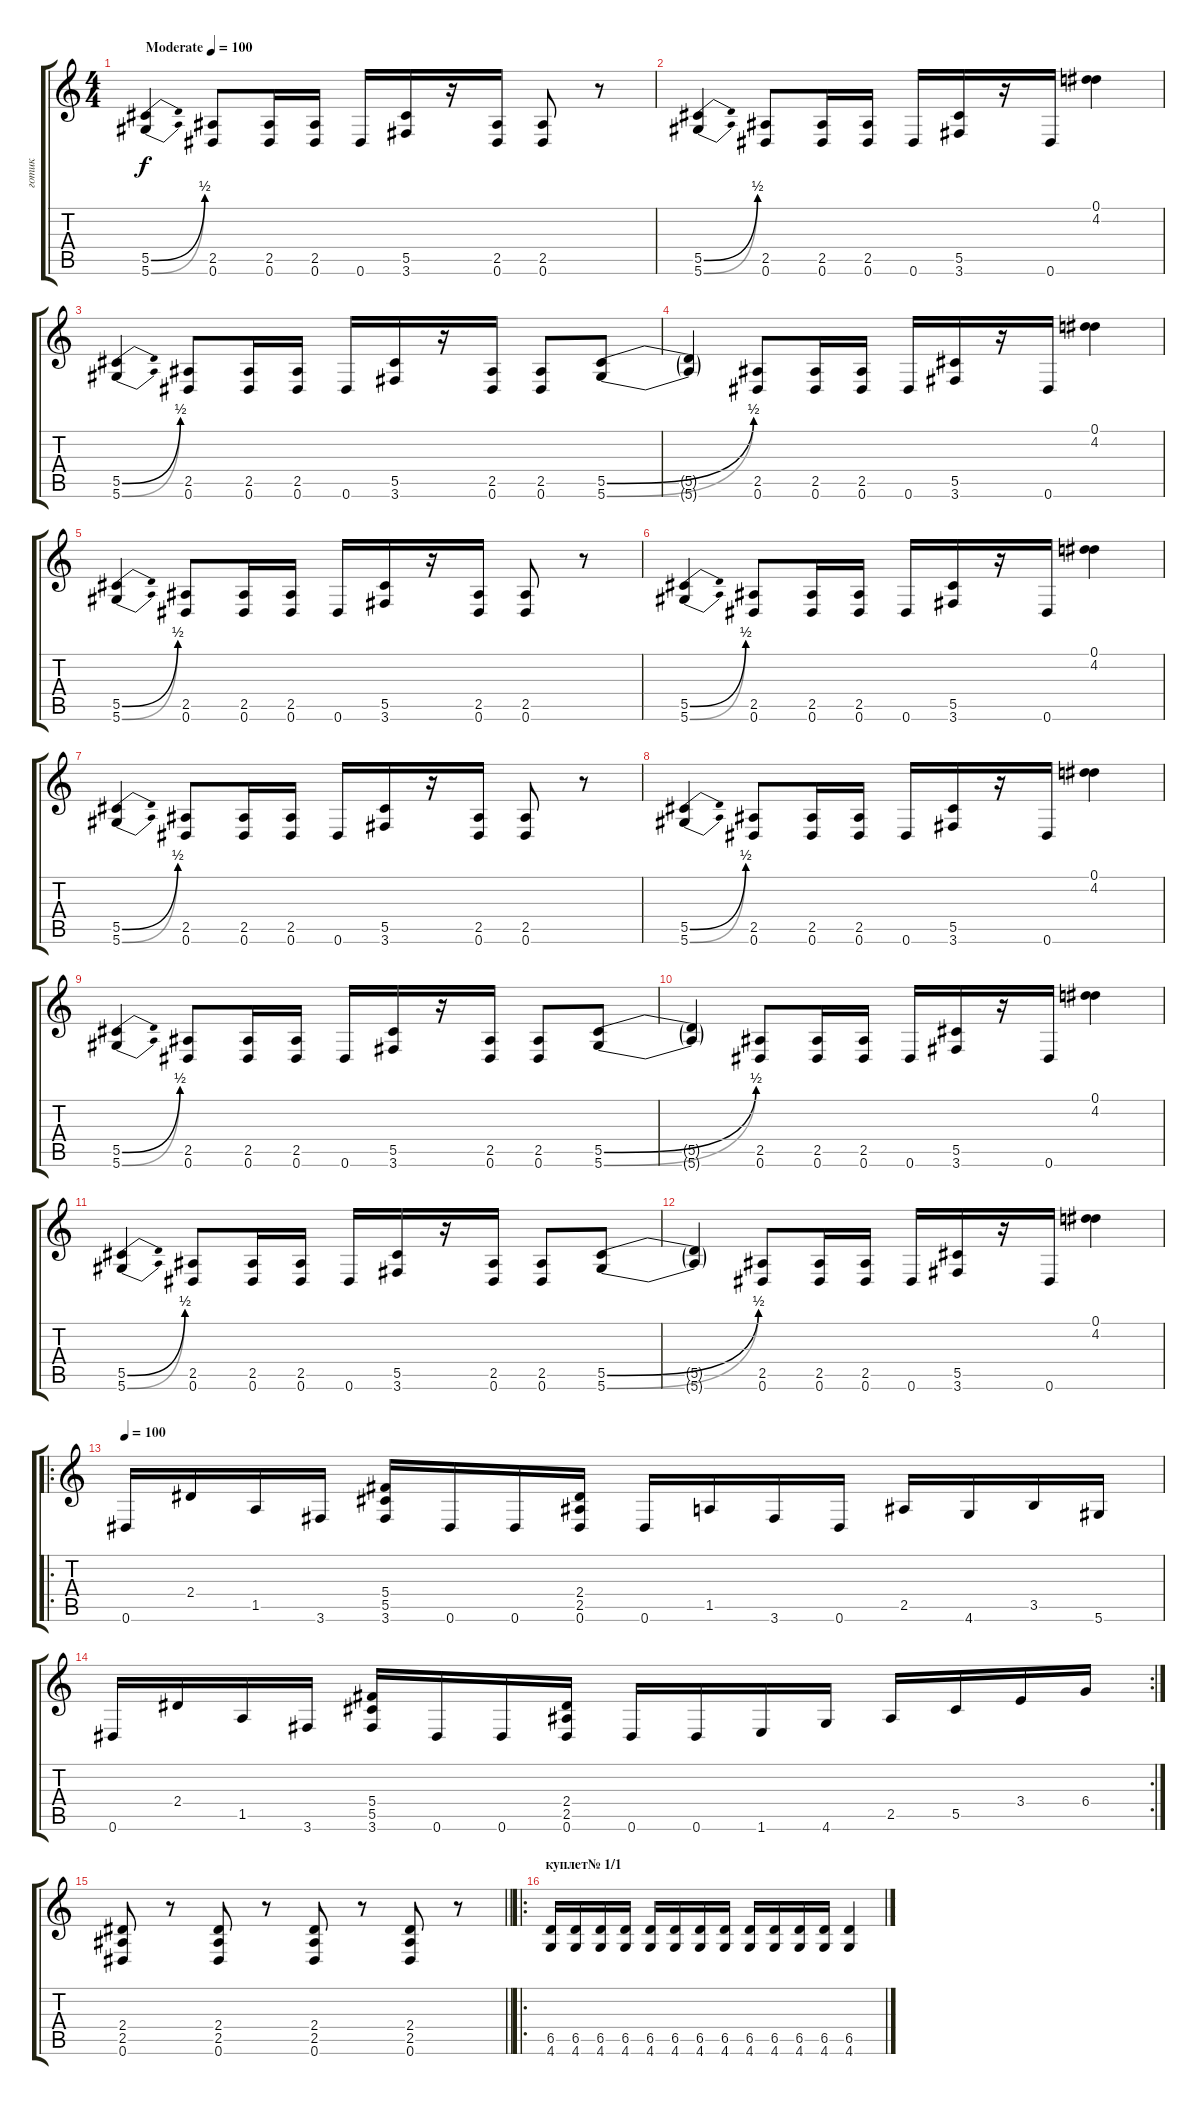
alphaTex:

\track ("готик" "готик") {instrument distortionguitar}
\staff {score tabs}
\tuning (Eb4 Bb3 Gb3 Db3 Ab2 Eb2) {hide}
\ts (4 4)
\tempo (100 "Moderate")
\clef g2
\ks c
(5.5{be (bend 0 0 60 2)} 5.6{be (bend 0 0 60 2)}).4{dy f instrument distortionguitar} (2.5 0.6).8 (2.5 0.6).16 (2.5 0.6).16 0.6.16 (5.5 3.6).16 r.16 (2.5 0.6).16 (2.5 0.6).8 r.8 |
(5.5{be (bend 0 0 60 2)} 5.6{be (bend 0 0 60 2)}).4 (2.5 0.6).8 (2.5 0.6).16 (2.5 0.6).16 0.6.16 (5.5 3.6).16 r.16 0.6.16 (0.1 4.2).4 |
(5.5{be (bend 0 0 60 2)} 5.6{be (bend 0 0 60 2)}).4 (2.5 0.6).8 (2.5 0.6).16 (2.5 0.6).16 0.6.16 (5.5 3.6).16 r.16 (2.5 0.6).16 (2.5 0.6).8 (5.5{be (bend 0 0 60 2)} 5.6{be (bend 0 0 60 2)}).8 |
(5.5{t} 5.6{t}).4 (2.5 0.6).8 (2.5 0.6).16 (2.5 0.6).16 0.6.16 (5.5 3.6).16 r.16 0.6.16 (0.1 4.2).4 |
(5.5{be (bend 0 0 60 2)} 5.6{be (bend 0 0 60 2)}).4 (2.5 0.6).8 (2.5 0.6).16 (2.5 0.6).16 0.6.16 (5.5 3.6).16 r.16 (2.5 0.6).16 (2.5 0.6).8 r.8 |
(5.5{be (bend 0 0 60 2)} 5.6{be (bend 0 0 60 2)}).4 (2.5 0.6).8 (2.5 0.6).16 (2.5 0.6).16 0.6.16 (5.5 3.6).16 r.16 0.6.16 (0.1 4.2).4 |
(5.5{be (bend 0 0 60 2)} 5.6{be (bend 0 0 60 2)}).4 (2.5 0.6).8 (2.5 0.6).16 (2.5 0.6).16 0.6.16 (5.5 3.6).16 r.16 (2.5 0.6).16 (2.5 0.6).8 r.8 |
(5.5{be (bend 0 0 60 2)} 5.6{be (bend 0 0 60 2)}).4 (2.5 0.6).8 (2.5 0.6).16 (2.5 0.6).16 0.6.16 (5.5 3.6).16 r.16 0.6.16 (0.1 4.2).4 |
(5.5{be (bend 0 0 60 2)} 5.6{be (bend 0 0 60 2)}).4 (2.5 0.6).8 (2.5 0.6).16 (2.5 0.6).16 0.6.16 (5.5 3.6).16 r.16 (2.5 0.6).16 (2.5 0.6).8 (5.5{be (bend 0 0 60 2)} 5.6{be (bend 0 0 60 2)}).8 |
(5.5{t} 5.6{t}).4 (2.5 0.6).8 (2.5 0.6).16 (2.5 0.6).16 0.6.16 (5.5 3.6).16 r.16 0.6.16 (0.1 4.2).4 |
(5.5{be (bend 0 0 60 2)} 5.6{be (bend 0 0 60 2)}).4 (2.5 0.6).8 (2.5 0.6).16 (2.5 0.6).16 0.6.16 (5.5 3.6).16 r.16 (2.5 0.6).16 (2.5 0.6).8 (5.5{be (bend 0 0 60 2)} 5.6{be (bend 0 0 60 2)}).8 |
(5.5{t} 5.6{t}).4 (2.5 0.6).8 (2.5 0.6).16 (2.5 0.6).16 0.6.16 (5.5 3.6).16 r.16 0.6.16 (0.1 4.2).4 |
\ro
\tempo 100
0.6.16 2.4.16 1.5.16 3.6.16 (5.4 5.5 3.6).16 0.6.16 0.6.16 (2.4 2.5 0.6).16 0.6.16 1.5.16 3.6.16 0.6.16 2.5.16 4.6.16 3.5.16 5.6.16 |
\rc 2
0.6.16 2.4.16 1.5.16 3.6.16 (5.4 5.5 3.6).16 0.6.16 0.6.16 (2.4 2.5 0.6).16 0.6.16 0.6.16 1.6.16 4.6.16 2.5.16 5.5.16 3.4.16 6.4.16 |
\barLineRight lightlight
(2.4 2.5 0.6).8 r.8 (2.4 2.5 0.6).8 r.8 (2.4 2.5 0.6).8 r.8 (2.4 2.5 0.6).8 r.8 |
\ro
\section ("" "куплет№ 1/1")
(6.5 4.6).16 (6.5 4.6).16 (6.5 4.6).16 (6.5 4.6).16 (6.5 4.6).16 (6.5 4.6).16 (6.5 4.6).16 (6.5 4.6).16 (6.5 4.6).16 (6.5 4.6).16 (6.5 4.6).16 (6.5 4.6).16 (6.5 4.6).4
